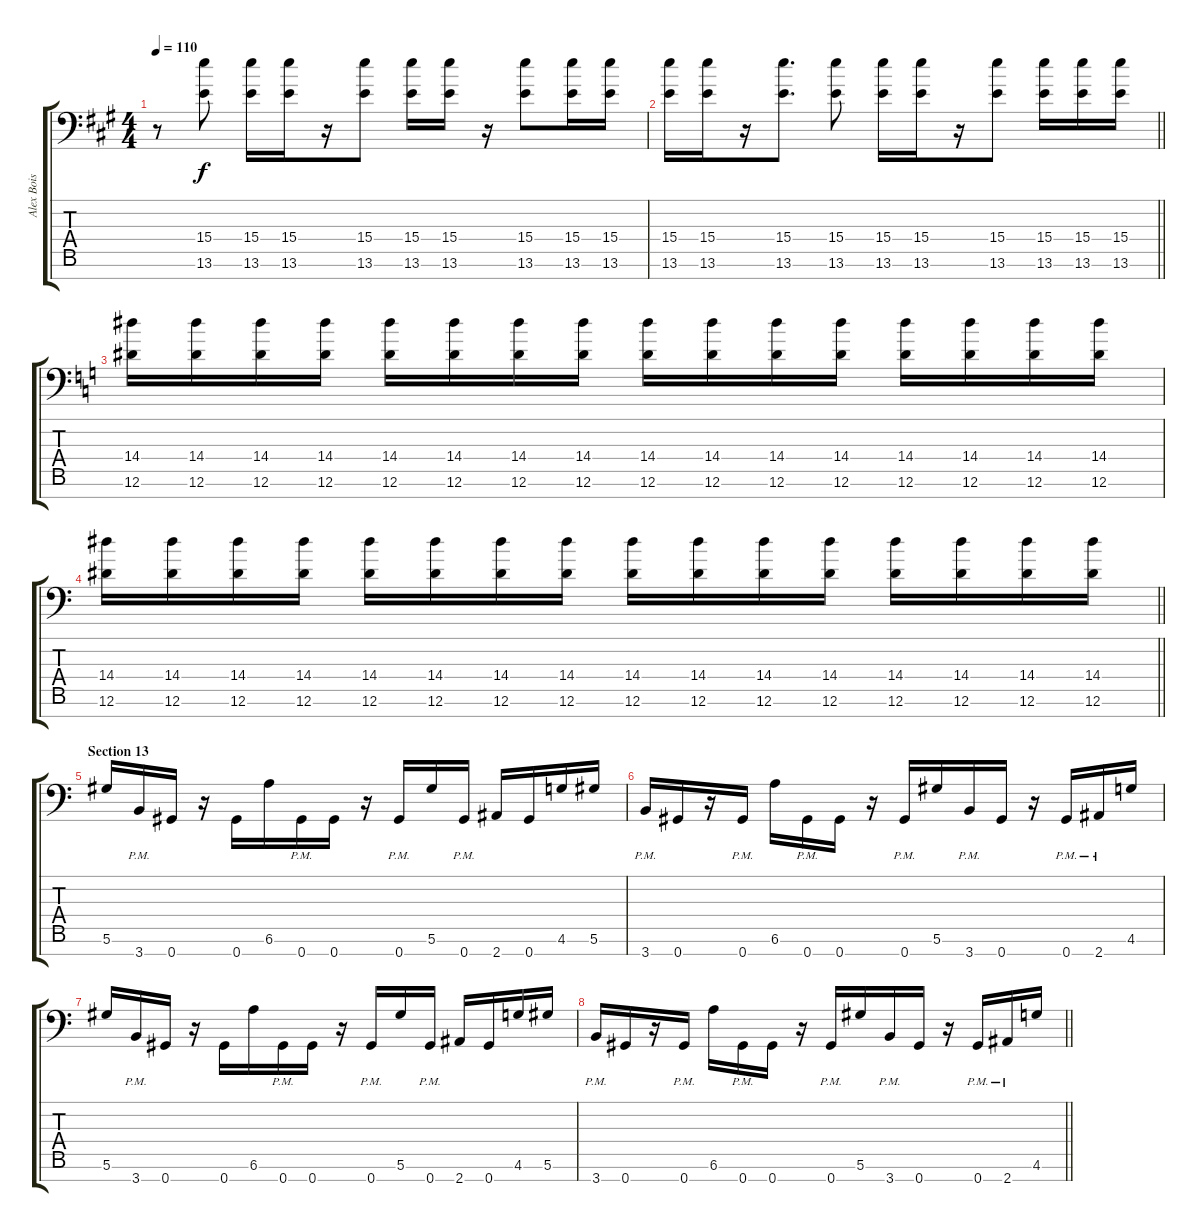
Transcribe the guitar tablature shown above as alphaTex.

\track ("Alex Bois" "Alex Bois") {instrument distortionguitar}
\staff {score tabs}
\tuning (Eb4 Bb3 Gb3 Db3 Ab2 Eb2 Ab1) {hide}
\ts (4 4)
\tempo 110
\clef f4
\ks f#minor
r.8{dy f} (15.4 13.6).8 (15.4 13.6).16 (15.4 13.6).16 r.16 (15.4 13.6).8 (15.4 13.6).16 (15.4 13.6).16 r.16 (15.4 13.6).8 (15.4 13.6).16 (15.4 13.6).16 |
\barLineRight lightlight
(15.4 13.6).16 (15.4 13.6).16 r.16 (15.4 13.6).8{d} (15.4 13.6).8 (15.4 13.6).16 (15.4 13.6).16 r.16 (15.4 13.6).8 (15.4 13.6).16 (15.4 13.6).16 (15.4 13.6).16 |
\ks c
(14.4 12.6).16 (14.4 12.6).16 (14.4 12.6).16 (14.4 12.6).16 (14.4 12.6).16 (14.4 12.6).16 (14.4 12.6).16 (14.4 12.6).16 (14.4 12.6).16 (14.4 12.6).16 (14.4 12.6).16 (14.4 12.6).16 (14.4 12.6).16 (14.4 12.6).16 (14.4 12.6).16 (14.4 12.6).16 |
\barLineRight lightlight
(14.4 12.6).16 (14.4 12.6).16 (14.4 12.6).16 (14.4 12.6).16 (14.4 12.6).16 (14.4 12.6).16 (14.4 12.6).16 (14.4 12.6).16 (14.4 12.6).16 (14.4 12.6).16 (14.4 12.6).16 (14.4 12.6).16 (14.4 12.6).16 (14.4 12.6).16 (14.4 12.6).16 (14.4 12.6).16 |
\section ("" "Section 13")
5.6.16 3.7{pm}.16 0.7.16 r.16 0.7.16 6.6.16 0.7{pm}.16 0.7.16 r.16 0.7{pm}.16 5.6.16 0.7{pm}.16 2.7.16 0.7.16 4.6.16 5.6.16 |
3.7{pm}.16 0.7.16 r.16 0.7{pm}.16 6.6.16 0.7{pm}.16 0.7.16 r.16 0.7{pm}.16 5.6.16 3.7{pm}.16 0.7.16 r.16 0.7{pm}.16 2.7{pm}.16 4.6.16 |
5.6.16 3.7{pm}.16 0.7.16 r.16 0.7.16 6.6.16 0.7{pm}.16 0.7.16 r.16 0.7{pm}.16 5.6.16 0.7{pm}.16 2.7.16 0.7.16 4.6.16 5.6.16 |
\barLineRight lightlight
3.7{pm}.16 0.7.16 r.16 0.7{pm}.16 6.6.16 0.7{pm}.16 0.7.16 r.16 0.7{pm}.16 5.6.16 3.7{pm}.16 0.7.16 r.16 0.7{pm}.16 2.7{pm}.16 4.6.16
